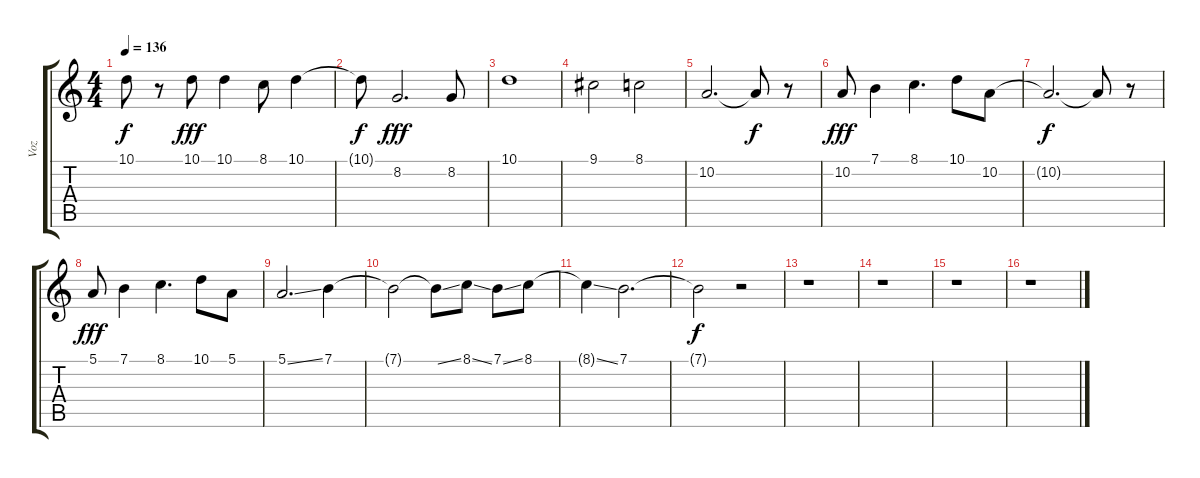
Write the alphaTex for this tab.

\track ("Voz" "Voz") {instrument pad7halo}
\staff {score tabs}
\tuning (E4 B3 G3 D3 A2 E2) {hide}
\ts (4 4)
\tempo 136
\clef g2
\ks c
10.1{t}.8{dy f} r.8 10.1.8{dy fff} 10.1.4 8.1.8 10.1.4 |
10.1{t}.8{dy f} 8.2.2{d dy fff} 8.2.8 |
10.1.1 |
9.1.2 8.1.2 |
10.2.2{d} 10.2{t}.8{dy f} r.8 |
10.2.8{dy fff} 7.1.4 8.1.4{d} 10.1.8 10.2.8 |
10.2{t}.2{d dy f} 10.2{t}.8 r.8 |
5.1.8{dy fff} 7.1.4 8.1.4{d} 10.1.8 5.1.8 |
5.1{ss}.2{d} 7.1.4 |
7.1{t}.2 7.1{ss t}.8 8.1{ss}.8 7.1{ss}.8 8.1.8 |
8.1{ss t}.4 7.1.2{d} |
7.1{t}.2{dy f} r.2 |
r.1 |
r.1 |
r.1 |
r.1
